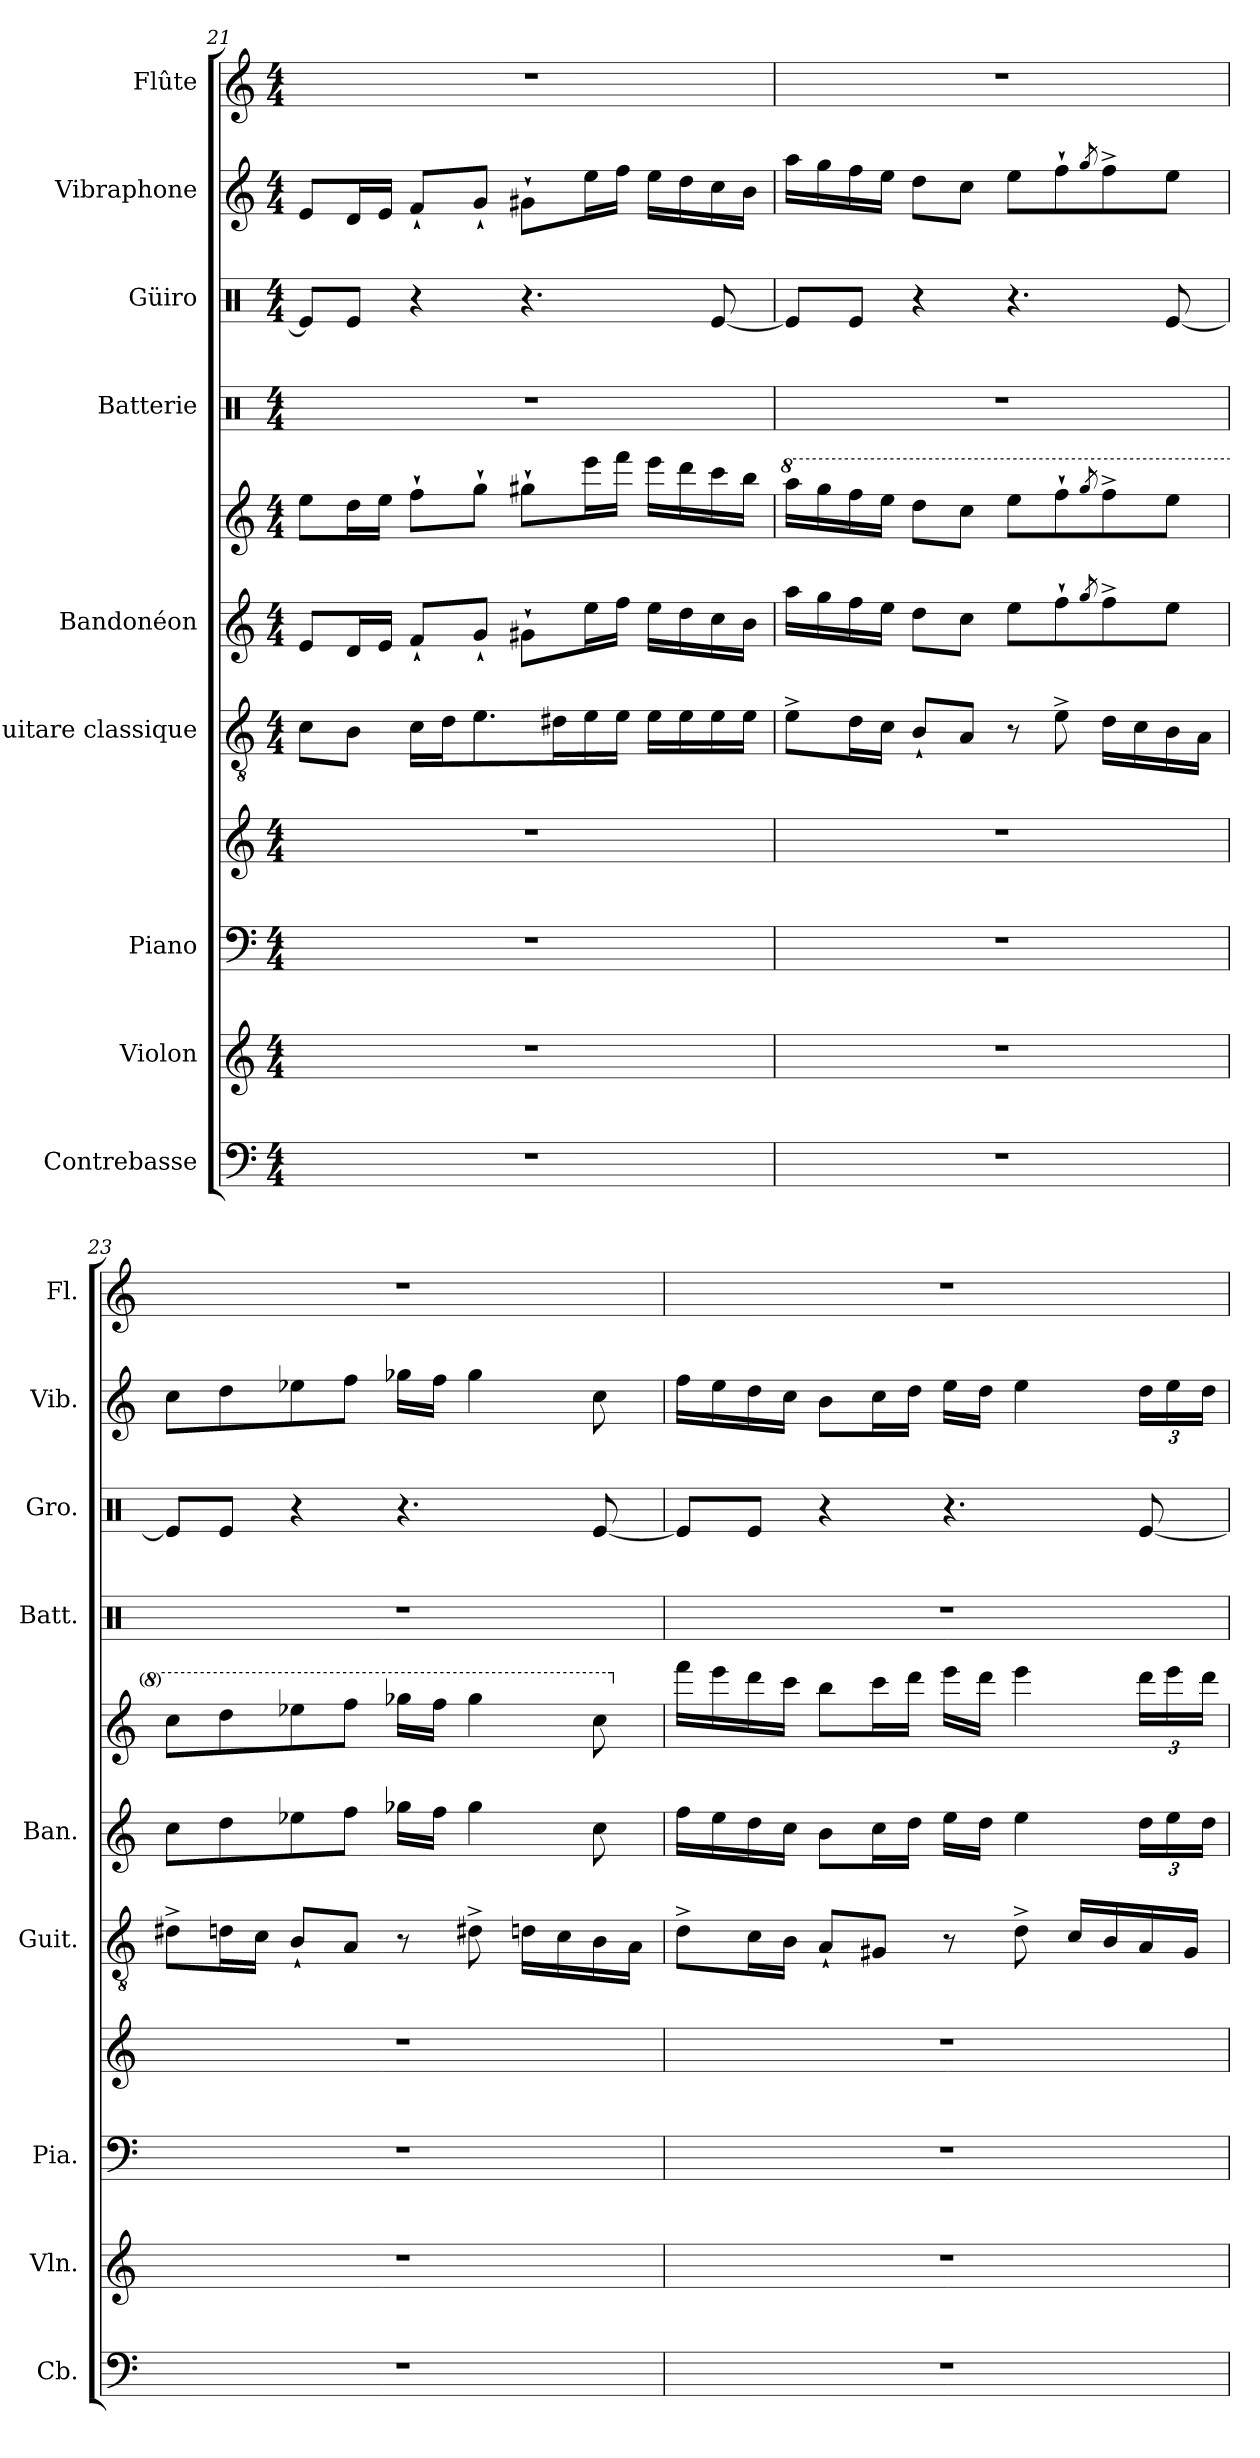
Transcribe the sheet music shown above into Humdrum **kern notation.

**kern	**kern	**kern	**kern	**kern	**kern	**kern	**kern	**kern	**kern	**kern
*part9	*part8	*part7	*part7	*part6	*part5	*part5	*part4	*part3	*part2	*part1
*staff11	*staff10	*staff9	*staff8	*staff7	*staff6	*staff5	*staff4	*staff3	*staff2	*staff1
*I"Contrebasse	*I"Violon	*I"Piano	*	*I"Guitare classique	*I"Bandonéon	*	*I"Batterie	*I"Güiro	*I"Vibraphone	*I"Flûte
*I'Cb.	*I'Vln.	*I'Pia.	*	*I'Guit.	*I'Ban.	*	*I'Batt.	*I'Gro.	*I'Vib.	*I'Fl.
*clefF4	*clefG2	*clefF4	*clefG2	*clefGv2	*clefG2	*clefG2	*clefX	*clefX	*clefG2	*clefG2
*ITrd7c12	*	*	*	*	*	*	*	*	*	*
*k[]	*k[]	*k[]	*k[]	*k[]	*k[]	*k[]	*k[]	*k[]	*k[]	*k[]
*M4/4	*M4/4	*M4/4	*M4/4	*M4/4	*M4/4	*M4/4	*M4/4	*M4/4	*M4/4	*M4/4
=21	=21	=21	=21	=21	=21	=21	=21	=21	=21	=21
1r	1r	1r	1r	8c\L	8e/L	8ee\L	1r	8Re/L]	8e/L	1r
.	.	.	.	8B\J	16d/L	16dd\L	.	8Re/J	16d/L	.
.	.	.	.	.	16e/JJ	16ee\JJ	.	.	16e/JJ	.
.	.	.	.	16c\LL	8f`/L	8ff`\L	.	4r	8f`/L	.
.	.	.	.	16d\J	.	.	.	.	.	.
.	.	.	.	8.e\	8g`/J	8gg`\J	.	.	8g`/J	.
.	.	.	.	.	8g#X`\L	8gg#X`\L	.	4.r	8g#X`\L	.
.	.	.	.	16d#X\L	.	.	.	.	.	.
.	.	.	.	16e\	16ee\L	16eee\L	.	.	16ee\L	.
.	.	.	.	16e\JJ	16ff\JJ	16fff\JJ	.	.	16ff\JJ	.
.	.	.	.	16e\LL	16ee\LL	16eee\LL	.	.	16ee\LL	.
.	.	.	.	16e\	16dd\	16ddd\	.	.	16dd\	.
.	.	.	.	16e\	16cc\	16ccc\	.	[8Re/	16cc\	.
.	.	.	.	16e\JJ	16b\JJ	16bb\JJ	.	.	16b\JJ	.
!!LO:PB:g=z
=22	=22	=22	=22	=22	=22	=22	=22	=22	=22	=22
*	*	*	*	*	*	*8va	*	*	*	*
1r	1r	1r	1r	8e^\L	16aa\LL	16aaa\LL	1r	8Re/L]	16aa\LL	1r
.	.	.	.	.	16gg\	16ggg\	.	.	16gg\	.
.	.	.	.	16d\L	16ff\	16fff\	.	8Re/J	16ff\	.
.	.	.	.	16c\JJ	16ee\JJ	16eee\JJ	.	.	16ee\JJ	.
.	.	.	.	8B`/L	8dd\L	8ddd\L	.	4r	8dd\L	.
.	.	.	.	8A/J	8cc\J	8ccc\J	.	.	8cc\J	.
.	.	.	.	8r	8ee\L	8eee\L	.	4.r	8ee\L	.
.	.	.	.	8e^\	8ff`\	8fff`\	.	.	8ff`\	.
.	.	.	.	.	8qgg/	8qggg/	.	.	8qgg/	.
.	.	.	.	16d\LL	8ff^\	8fff^\	.	.	8ff^\	.
.	.	.	.	16c\	.	.	.	.	.	.
.	.	.	.	16B\	8ee\J	8eee\J	.	[8Re/	8ee\J	.
.	.	.	.	16A\JJ	.	.	.	.	.	.
=23	=23	=23	=23	=23	=23	=23	=23	=23	=23	=23
1r	1r	1r	1r	8d#X^\L	8cc\L	8ccc\L	1r	8Re/L]	8cc\L	1r
.	.	.	.	16dn\L	8dd\	8ddd\	.	8Re/J	8dd\	.
.	.	.	.	16c\JJ	.	.	.	.	.	.
.	.	.	.	8B`/L	8ee-X\	8eee-X\	.	4r	8ee-X\	.
.	.	.	.	8A/J	8ff\J	8fff\J	.	.	8ff\J	.
.	.	.	.	8r	16gg-X\LL	16ggg-X\LL	.	4.r	16gg-X\LL	.
.	.	.	.	.	16ff\JJ	16fff\JJ	.	.	16ff\JJ	.
.	.	.	.	8d#X^\	4gg-\	4ggg-\	.	.	4gg-\	.
.	.	.	.	16dn\LL	.	.	.	.	.	.
.	.	.	.	16c\	.	.	.	.	.	.
.	.	.	.	16B\	8cc\	8ccc\	.	[8Re/	8cc\	.
.	.	.	.	16A\JJ	.	.	.	.	.	.
=24	=24	=24	=24	=24	=24	=24	=24	=24	=24	=24
*	*	*	*	*	*	*X8va	*	*	*	*
1r	1r	1r	1r	8d^\L	16ff\LL	16fff\LL	1r	8Re/L]	16ff\LL	1r
.	.	.	.	.	16ee\	16eee\	.	.	16ee\	.
.	.	.	.	16c\L	16dd\	16ddd\	.	8Re/J	16dd\	.
.	.	.	.	16B\JJ	16cc\JJ	16ccc\JJ	.	.	16cc\JJ	.
.	.	.	.	8A`/L	8b\L	8bb\L	.	4r	8b\L	.
.	.	.	.	8G#X/J	16cc\L	16ccc\L	.	.	16cc\L	.
.	.	.	.	.	16dd\JJ	16ddd\JJ	.	.	16dd\JJ	.
.	.	.	.	8r	16ee\LL	16eee\LL	.	4.r	16ee\LL	.
.	.	.	.	.	16dd\JJ	16ddd\JJ	.	.	16dd\JJ	.
.	.	.	.	8d^\	4ee\	4eee\	.	.	4ee\	.
.	.	.	.	16c/LL	.	.	.	.	.	.
.	.	.	.	16B/	.	.	.	.	.	.
*	*	*	*	*	*Xbrackettup	*Xbrackettup	*	*	*Xbrackettup	*
.	.	.	.	16A/	24dd\LL	24ddd\LL	.	[8Re/	24dd\LL	.
.	.	.	.	.	24ee\	24eee\	.	.	24ee\	.
.	.	.	.	16G#/JJ	.	.	.	.	.	.
.	.	.	.	.	24dd\JJ	24ddd\JJ	.	.	24dd\JJ	.
=	=	=	=	=	=	=	=	=	=	=
*-	*-	*-	*-	*-	*-	*-	*-	*-	*-	*-
